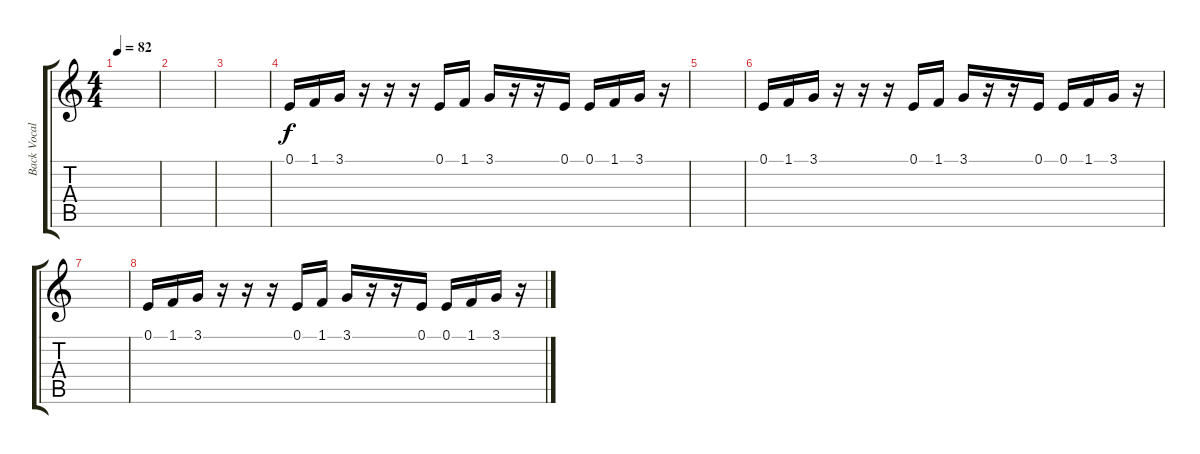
\track ("Back Vocals (Gruff)" "Back Vocal") {instrument voiceoohs}
\staff {score tabs}
\tuning (E4 B3 G3 D3 A2 E2) {hide}
\ts (4 4)
\tempo 82
\clef g2
\ks c
|
|
|
0.1.16 1.1.16 3.1.16 r.16 r.16 r.16 0.1.16 1.1.16 3.1.16 r.16 r.16 0.1.16 0.1.16 1.1.16 3.1.16 r.16 |
|
0.1.16 1.1.16 3.1.16 r.16 r.16 r.16 0.1.16 1.1.16 3.1.16 r.16 r.16 0.1.16 0.1.16 1.1.16 3.1.16 r.16 |
|
0.1.16 1.1.16 3.1.16 r.16 r.16 r.16 0.1.16 1.1.16 3.1.16 r.16 r.16 0.1.16 0.1.16 1.1.16 3.1.16 r.16
